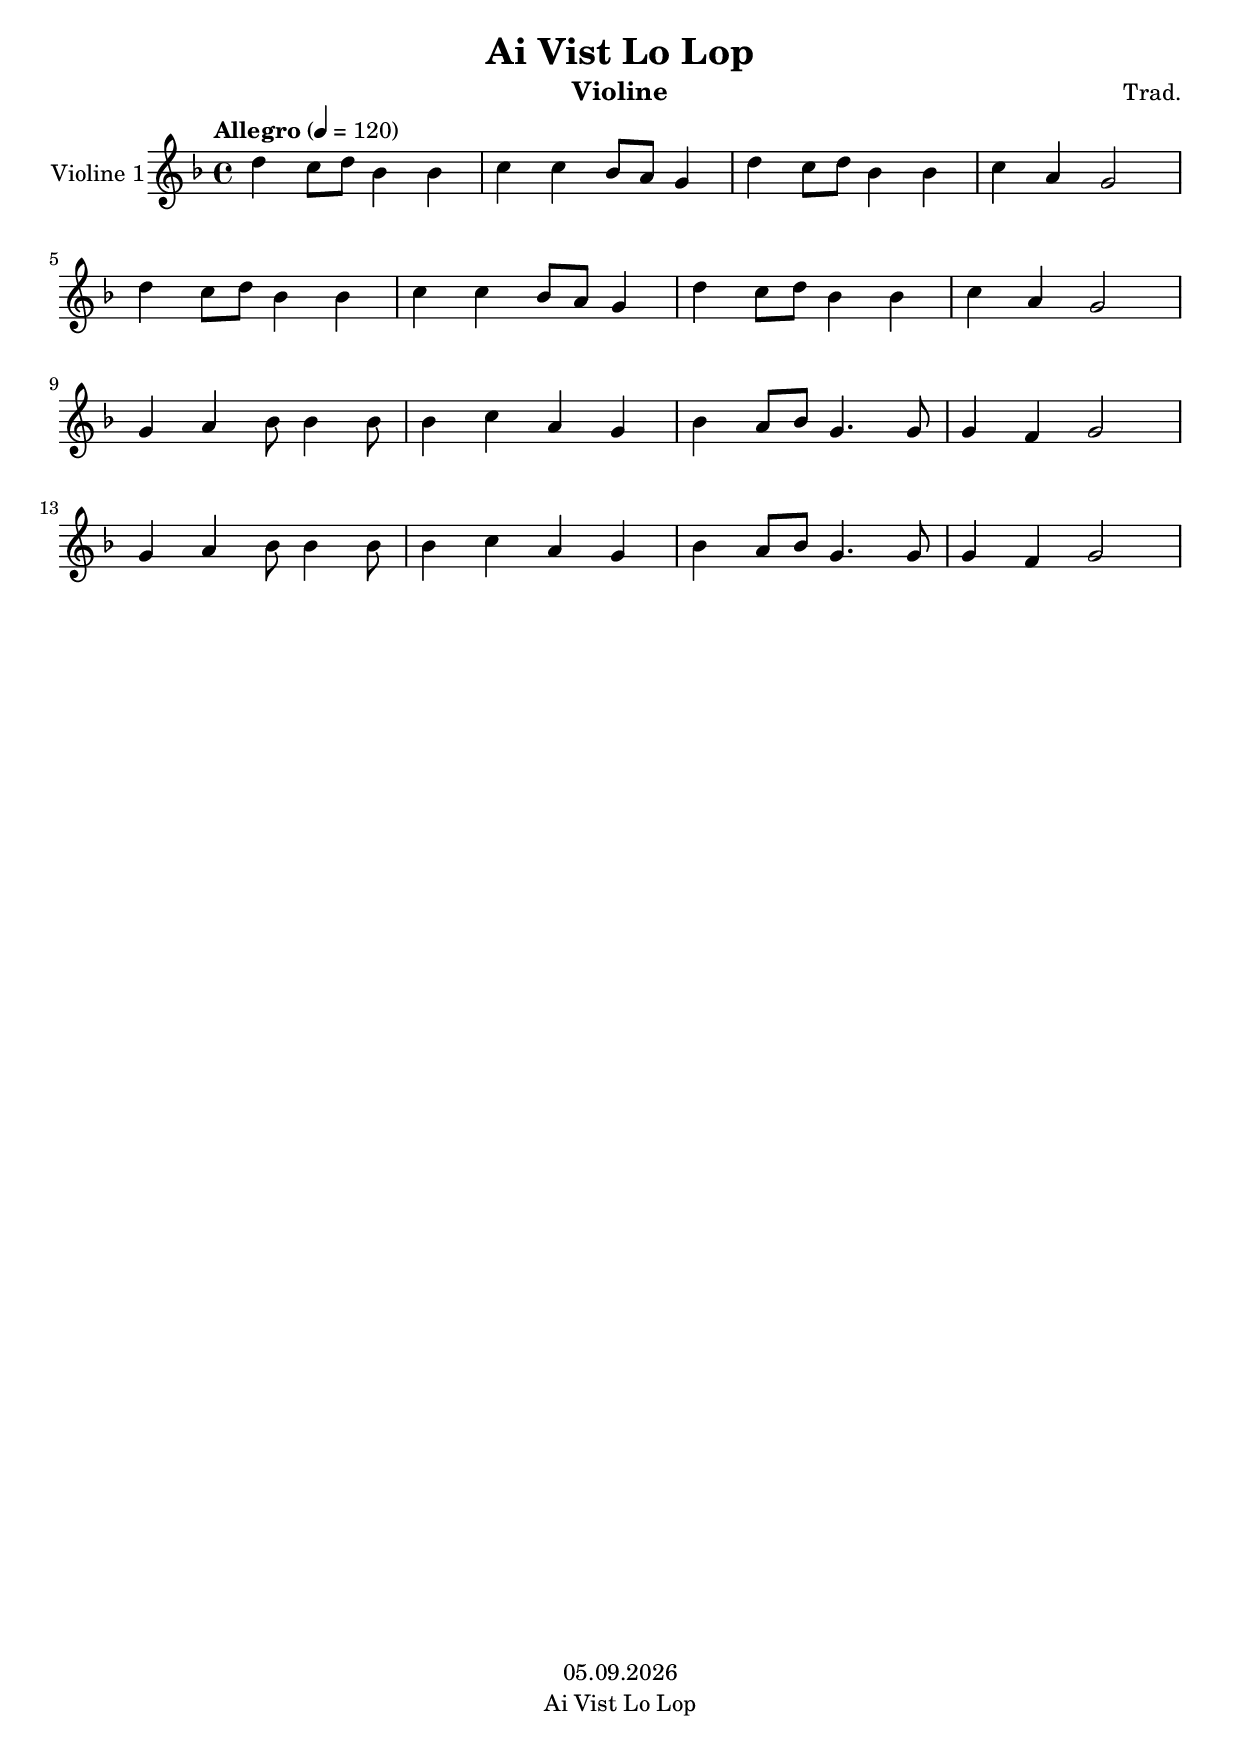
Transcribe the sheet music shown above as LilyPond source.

\version "2.18.2"

\version "2.18.2"

#(set-default-paper-size "a4")

\header {
  title = "Ai Vist Lo Lop"
  composer = "Trad."
  %instrument = "Violino"
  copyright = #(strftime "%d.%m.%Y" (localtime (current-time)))
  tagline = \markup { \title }    
}

\version "2.18.2"

violinI = { 
  \tempo Allegro 4=120
  \key f \major
  \time 4/4  
  \relative d' {
      d'4 c8 d bes4 bes | 
      c4 c bes8 a g4 |
      d'4 c8 d bes4 bes | 
      c4 a g2
      \break
      
      d'4 c8 d bes4 bes | 
      c4 c bes8 a g4 |
      d'4 c8 d bes4 bes | 
      c4 a g2
      \break
      
      g4 a bes8 bes4 bes8 |
      bes4 c a g |
      bes4 a8 bes g4. g8 |
      g4 f g2
      \break
      
      g4 a bes8 bes4 bes8 |
      bes4 c a g |
      bes4 a8 bes g4. g8 |
      g4 f g2
  }
}


\header {
  instrument = "Violine"
}

\score {
  <<
    \new Staff \with { instrumentName = "Violine 1" shortInstrumentName = "" } { \violinI }
  >>
  \layout {
    indent = 1.5\cm
    short-indent = 0.0\cm
  }
}
